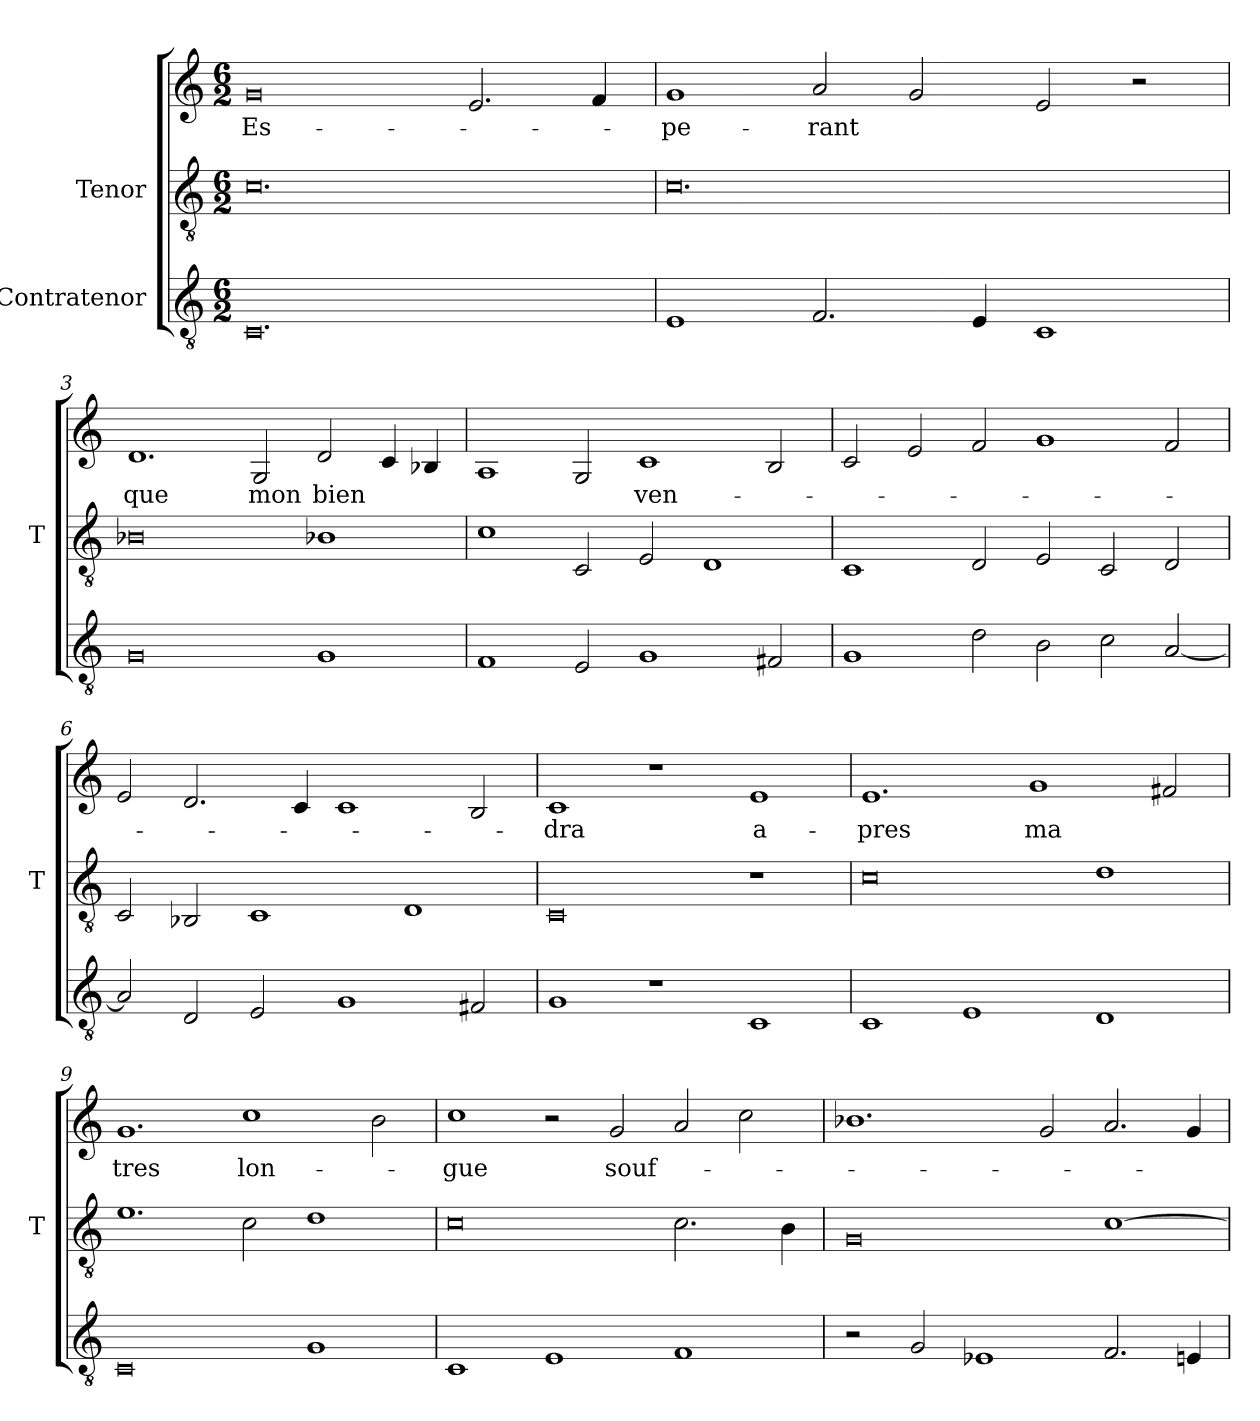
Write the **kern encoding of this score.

**kern	**kern	**kern	**text
*part3	*part2	*part1	*part1
*staff3	*staff2	*staff1	*staff1
*I"Contratenor	*I"Tenor	*	*
*	*I'T	*	*
*clefGv2	*clefGv2	*clefG2	*
*M6/2	*M6/2	*M6/2	*
=1	=1	=1	=1
0.C	0.c	0g	Es-
.	.	2.e	.
.	.	4f	.
=2	=2	=2	=2
1E	0.c	1g	-pe-
2.F	.	2a	-rant
.	.	2g	.
4E	.	.	.
1C	.	2e	.
.	.	2r	.
=3	=3	=3	=3
0G	0B-X	1.d	-que
.	.	2G	-mon
1G	1B-X	2d	-bien
.	.	4c	.
.	.	4B-X	.
=4	=4	=4	=4
1F	1c	1A	.
2E	2C	2G	.
1G	2E	1c	ven-
.	1D	.	.
2F#X	.	2B	.
=5	=5	=5	=5
1G	1C	2c	.
.	.	2e	.
2d	2D	2f	.
2B	2E	1g	.
2c	2C	.	.
[2A	2D	2f	.
=6	=6	=6	=6
2A]	2C	2e	.
2D	2BB-X	2.d	.
2E	1C	.	.
.	.	4c	.
1G	.	1c	.
.	1D	.	.
2F#X	.	2B	.
=7	=7	=7	=7
1G	0C	1c	-dra
1r	.	1r	.
1C	1r	1e	a-
=8	=8	=8	=8
1C	0c	1.e	-pres
1E	.	.	.
.	.	1g	-ma
1D	1d	.	.
.	.	2f#X	.
=9	=9	=9	=9
0C	1.e	1.g	-tres
.	2c	1cc	lon-
1G	1d	.	.
.	.	2b	.
=10	=10	=10	=10
1C	0c	1cc	-gue
1E	.	2r	.
.	.	2g	souf-
1F	2.c	2a	.
.	.	2cc	.
.	4B	.	.
=11	=11	=11	=11
2r	0G	1.b-X	.
2G	.	.	.
1E-X	.	.	.
.	.	2g	.
2.F	[1c	2.a	.
4E	.	4g	.
=	=	=	=
*-	*-	*-	*-
